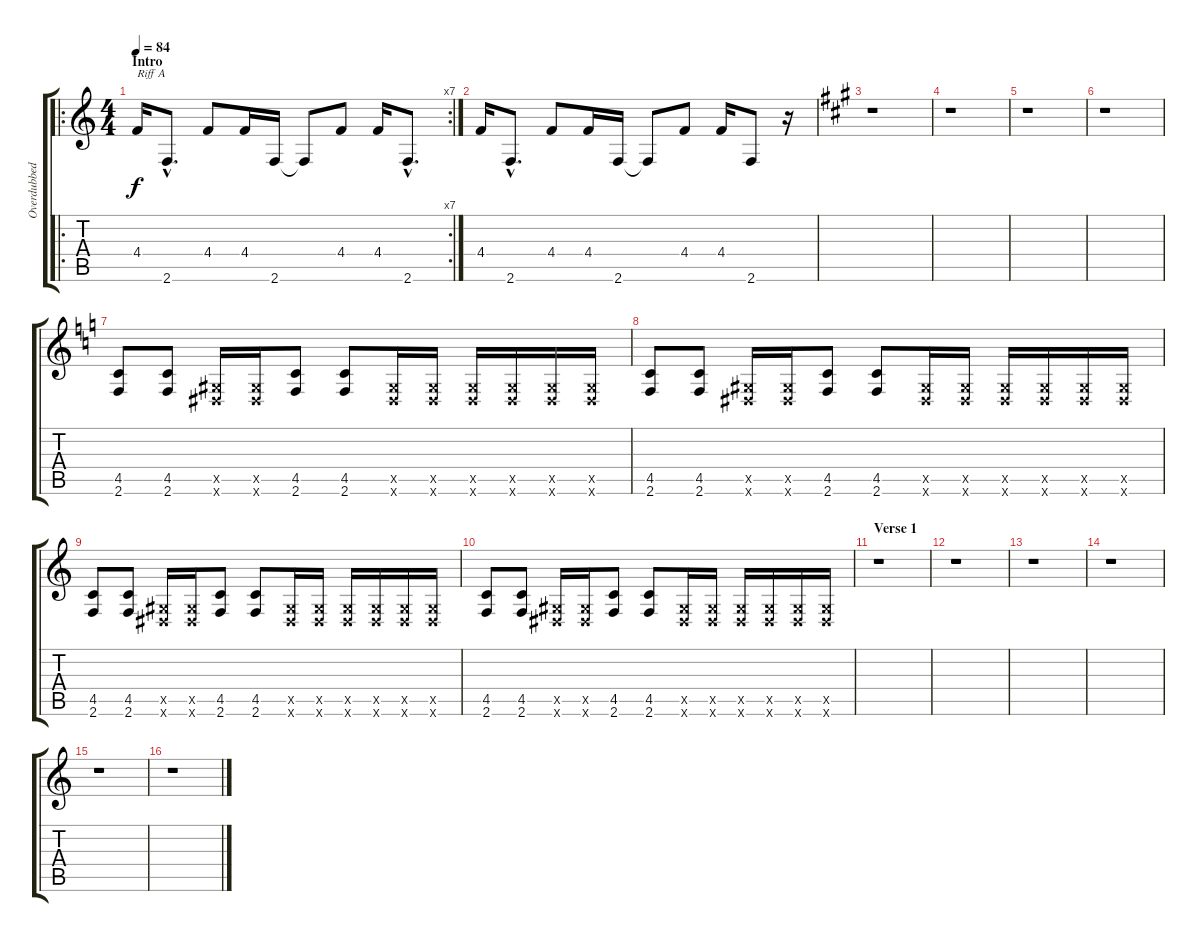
\track ("Overdubbed Guitar (Morello)" "Overdubbed") {instrument distortionguitar}
\staff {score tabs}
\tuning (Eb4 Bb3 Gb3 Db3 Ab2 Eb2) {hide}
\ro
\rc 7
\ts (4 4)
\section ("" "Intro")
\tempo 84
\clef g2
\ks c
4.4.16{txt "Riff A" dy f instrument distortionguitar} 2.6{hac}.8{d} 4.4.8 4.4.16 2.6.16 2.6{t}.8 4.4.8 4.4.16 2.6{hac}.8{d} |
4.4.16 2.6{hac}.8{d} 4.4.8 4.4.16 2.6.16 2.6{t}.8 4.4.8 4.4.16 2.6.8 r.16 |
\ks a
r.1 |
r.1 |
r.1 |
r.1 |
\ks c
(4.5 2.6).8 (4.5 2.6).8 (0.5{x} 0.6{x}).16 (0.5{x} 0.6{x}).16 (4.5 2.6).8 (4.5 2.6).8 (0.5{x} 0.6{x}).16 (0.5{x} 0.6{x}).16 (0.5{x} 0.6{x}).16 (0.5{x} 0.6{x}).16 (0.5{x} 0.6{x}).16 (0.5{x} 0.6{x}).16 |
(4.5 2.6).8 (4.5 2.6).8 (0.5{x} 0.6{x}).16 (0.5{x} 0.6{x}).16 (4.5 2.6).8 (4.5 2.6).8 (0.5{x} 0.6{x}).16 (0.5{x} 0.6{x}).16 (0.5{x} 0.6{x}).16 (0.5{x} 0.6{x}).16 (0.5{x} 0.6{x}).16 (0.5{x} 0.6{x}).16 |
(4.5 2.6).8 (4.5 2.6).8 (0.5{x} 0.6{x}).16 (0.5{x} 0.6{x}).16 (4.5 2.6).8 (4.5 2.6).8 (0.5{x} 0.6{x}).16 (0.5{x} 0.6{x}).16 (0.5{x} 0.6{x}).16 (0.5{x} 0.6{x}).16 (0.5{x} 0.6{x}).16 (0.5{x} 0.6{x}).16 |
(4.5 2.6).8 (4.5 2.6).8 (0.5{x} 0.6{x}).16 (0.5{x} 0.6{x}).16 (4.5 2.6).8 (4.5 2.6).8 (0.5{x} 0.6{x}).16 (0.5{x} 0.6{x}).16 (0.5{x} 0.6{x}).16 (0.5{x} 0.6{x}).16 (0.5{x} 0.6{x}).16 (0.5{x} 0.6{x}).16 |
\section ("" "Verse 1")
r.1 |
r.1 |
r.1 |
r.1 |
r.1 |
r.1
